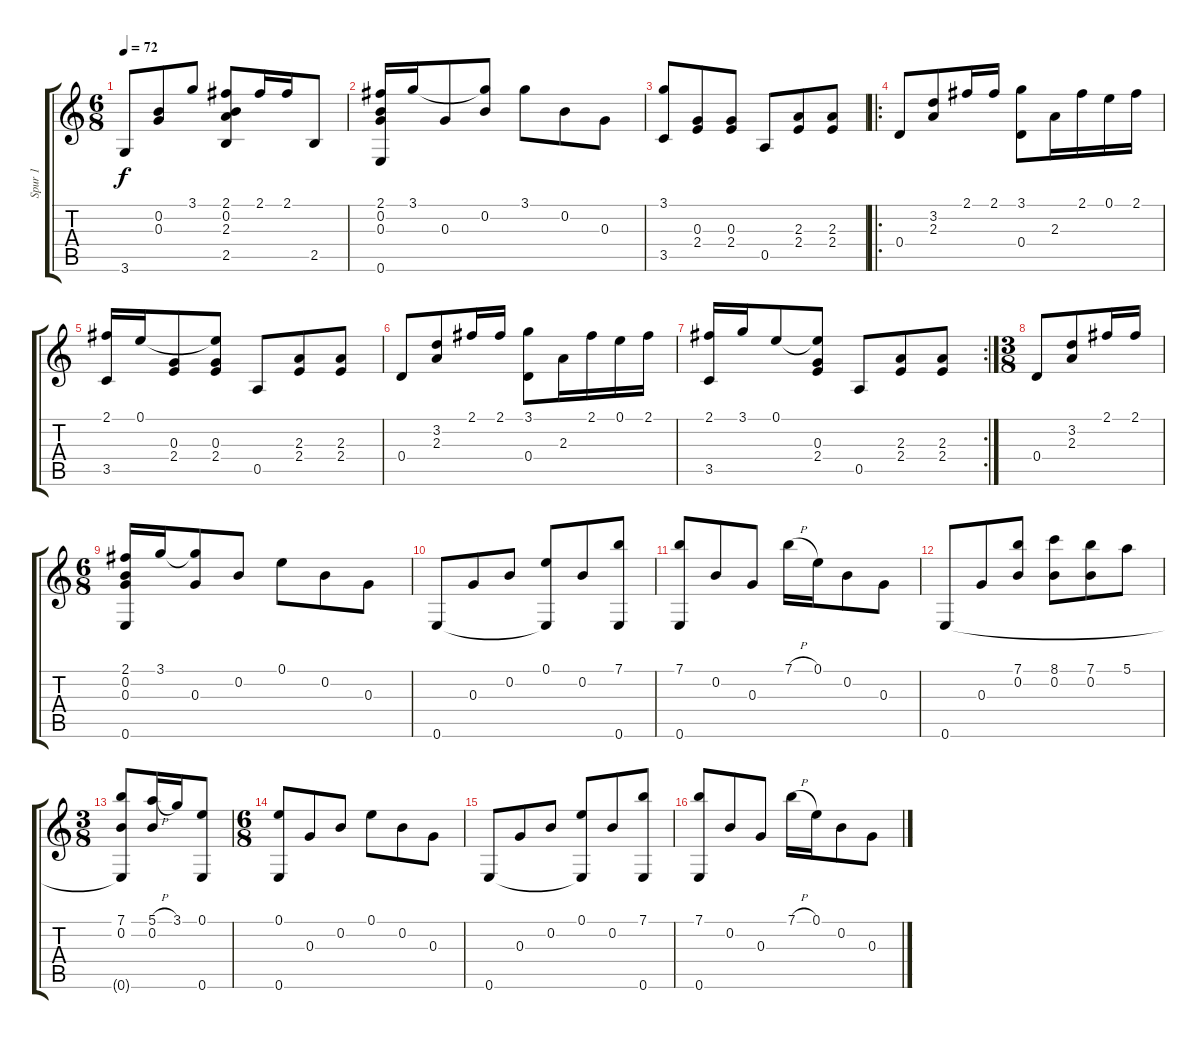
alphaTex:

\track ("Spur 1" "Spur 1") {instrument acousticguitarsteel}
\staff {score tabs}
\tuning (E4 B3 G3 D3 A2 E2) {hide}
\ts (6 8)
\tempo 72
\clef g2
\ks c
3.6.8{dy f} (0.2 0.3).8 3.1.8 (2.1 0.2 2.3 2.5).8 2.1.16 2.1.16 2.5.8 |
(2.1 0.2 0.3 0.6).16 3.1.16 0.3.8 (3.1{t} 0.2).8 3.1.8 0.2.8 0.3.8 |
(3.1 3.5).8 (0.3 2.4).8 (0.3 2.4).8 0.5.8 (2.3 2.4).8 (2.3 2.4).8 |
\ro
0.4.8 (3.2 2.3).8 2.1.16 2.1.16 (3.1 0.4).8 2.3.16 2.1.16 0.1.16 2.1.16 |
(2.1 3.5).16 0.1.16 (0.3 2.4).8 (0.1{t} 0.3 2.4).8 0.5.8 (2.3 2.4).8 (2.3 2.4).8 |
0.4.8 (3.2 2.3).8 2.1.16 2.1.16 (3.1 0.4).8 2.3.16 2.1.16 0.1.16 2.1.16 |
\rc 2
(2.1 3.5).16 3.1.16 0.1.8 (0.1{t} 0.3 2.4).8 0.5.8 (2.3 2.4).8 (2.3 2.4).8 |
\ts (3 8)
0.4.8 (3.2 2.3).8 2.1.16 2.1.16 |
\ts (6 8)
(2.1 0.2 0.3 0.6).16 3.1.16 (3.1{t} 0.3).8 0.2.8 0.1.8 0.2.8 0.3.8 |
0.6.8 0.3.8 0.2.8 (0.1 0.6{t}).8 0.2.8 (7.1 0.6).8 |
(7.1 0.6).8 0.2.8 0.3.8 7.1{h}.16 0.1.16 0.2.8 0.3.8 |
0.6.8 0.3.8 (7.1 0.2).8 (8.1 0.2).8 (7.1 0.2).8 5.1.8 |
\ts (3 8)
(7.1 0.2 0.6{t}).8 (5.1{h} 0.2).16 3.1.16 (0.1 0.6).8 |
\ts (6 8)
(0.1 0.6).8 0.3.8 0.2.8 0.1.8 0.2.8 0.3.8 |
0.6.8 0.3.8 0.2.8 (0.1 0.6{t}).8 0.2.8 (7.1 0.6).8 |
(7.1 0.6).8 0.2.8 0.3.8 7.1{h}.16 0.1.16 0.2.8 0.3.8
